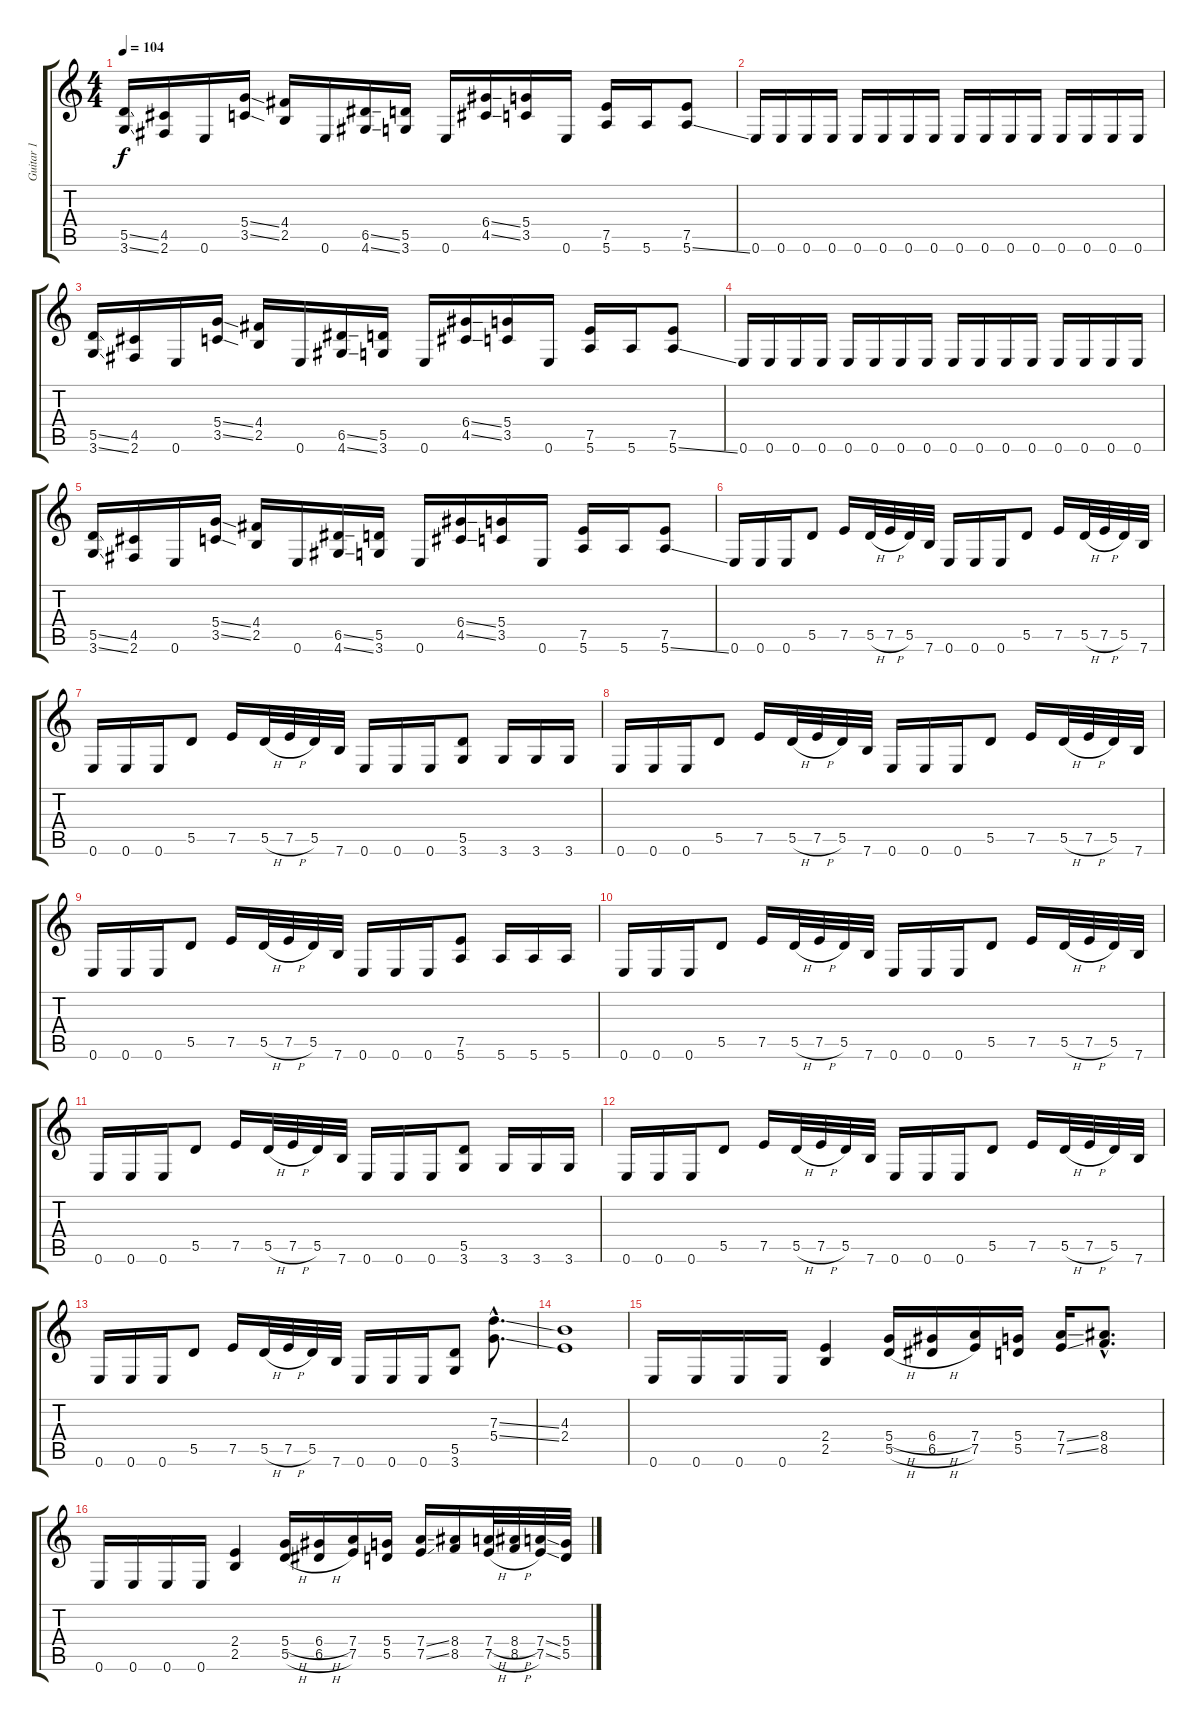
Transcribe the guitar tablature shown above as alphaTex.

\track ("Guitar 1" "Guitar 1") {instrument distortionguitar}
\staff {score tabs}
\tuning (E4 B3 G3 D3 A2 E2) {hide}
\ts (4 4)
\tempo 104
\clef g2
\ks c
(5.5{ss} 3.6{ss}).16{dy f} (4.5 2.6).16 0.6.16 (5.4{ss} 3.5{ss}).16 (4.4 2.5).16 0.6.16 (6.5{ss} 4.6{ss}).16 (5.5 3.6).16 0.6.16 (6.4{ss} 4.5{ss}).16 (5.4 3.5).16 0.6.16 (7.5 5.6).16 5.6.16 (7.5 5.6{ss}).8 |
0.6.16 0.6.16 0.6.16 0.6.16 0.6.16 0.6.16 0.6.16 0.6.16 0.6.16 0.6.16 0.6.16 0.6.16 0.6.16 0.6.16 0.6.16 0.6.16 |
(5.5{ss} 3.6{ss}).16 (4.5 2.6).16 0.6.16 (5.4{ss} 3.5{ss}).16 (4.4 2.5).16 0.6.16 (6.5{ss} 4.6{ss}).16 (5.5 3.6).16 0.6.16 (6.4{ss} 4.5{ss}).16 (5.4 3.5).16 0.6.16 (7.5 5.6).16 5.6.16 (7.5 5.6{ss}).8 |
0.6.16 0.6.16 0.6.16 0.6.16 0.6.16 0.6.16 0.6.16 0.6.16 0.6.16 0.6.16 0.6.16 0.6.16 0.6.16 0.6.16 0.6.16 0.6.16 |
(5.5{ss} 3.6{ss}).16 (4.5 2.6).16 0.6.16 (5.4{ss} 3.5{ss}).16 (4.4 2.5).16 0.6.16 (6.5{ss} 4.6{ss}).16 (5.5 3.6).16 0.6.16 (6.4{ss} 4.5{ss}).16 (5.4 3.5).16 0.6.16 (7.5 5.6).16 5.6.16 (7.5 5.6{ss}).8 |
0.6.16 0.6.16 0.6.16 5.5.8 7.5.16 5.5{h}.32 7.5{h}.32 5.5.32 7.6.32 0.6.16 0.6.16 0.6.16 5.5.8 7.5.16 5.5{h}.32 7.5{h}.32 5.5.32 7.6.32 |
0.6.16 0.6.16 0.6.16 5.5.8 7.5.16 5.5{h}.32 7.5{h}.32 5.5.32 7.6.32 0.6.16 0.6.16 0.6.16 (5.5 3.6).8 3.6.16 3.6.16 3.6.16 |
0.6.16 0.6.16 0.6.16 5.5.8 7.5.16 5.5{h}.32 7.5{h}.32 5.5.32 7.6.32 0.6.16 0.6.16 0.6.16 5.5.8 7.5.16 5.5{h}.32 7.5{h}.32 5.5.32 7.6.32 |
0.6.16 0.6.16 0.6.16 5.5.8 7.5.16 5.5{h}.32 7.5{h}.32 5.5.32 7.6.32 0.6.16 0.6.16 0.6.16 (7.5 5.6).8 5.6.16 5.6.16 5.6.16 |
0.6.16 0.6.16 0.6.16 5.5.8 7.5.16 5.5{h}.32 7.5{h}.32 5.5.32 7.6.32 0.6.16 0.6.16 0.6.16 5.5.8 7.5.16 5.5{h}.32 7.5{h}.32 5.5.32 7.6.32 |
0.6.16 0.6.16 0.6.16 5.5.8 7.5.16 5.5{h}.32 7.5{h}.32 5.5.32 7.6.32 0.6.16 0.6.16 0.6.16 (5.5 3.6).8 3.6.16 3.6.16 3.6.16 |
0.6.16 0.6.16 0.6.16 5.5.8 7.5.16 5.5{h}.32 7.5{h}.32 5.5.32 7.6.32 0.6.16 0.6.16 0.6.16 5.5.8 7.5.16 5.5{h}.32 7.5{h}.32 5.5.32 7.6.32 |
0.6.16 0.6.16 0.6.16 5.5.8 7.5.16 5.5{h}.32 7.5{h}.32 5.5.32 7.6.32 0.6.16 0.6.16 0.6.16 (5.5 3.6).8 (7.3{ss hac} 5.4{ss hac}).8{d} |
(4.3 2.4).1 |
0.6.16 0.6.16 0.6.16 0.6.16 (2.4 2.5).4 (5.4{h} 5.5{h}).16 (6.4{h} 6.5{h}).16 (7.4 7.5).16 (5.4 5.5).16 (7.4{ss} 7.5{ss}).16 (8.4{hac} 8.5{hac}).8{d} |
0.6.16 0.6.16 0.6.16 0.6.16 (2.4 2.5).4 (5.4{h} 5.5{h}).16 (6.4{h} 6.5{h}).16 (7.4 7.5).16 (5.4 5.5).16 (7.4{ss} 7.5{ss}).16 (8.4 8.5).16 (7.4{h} 7.5{h}).32 (8.4{h} 8.5{h}).32 (7.4{ss} 7.5{ss}).32 (5.4 5.5).32
